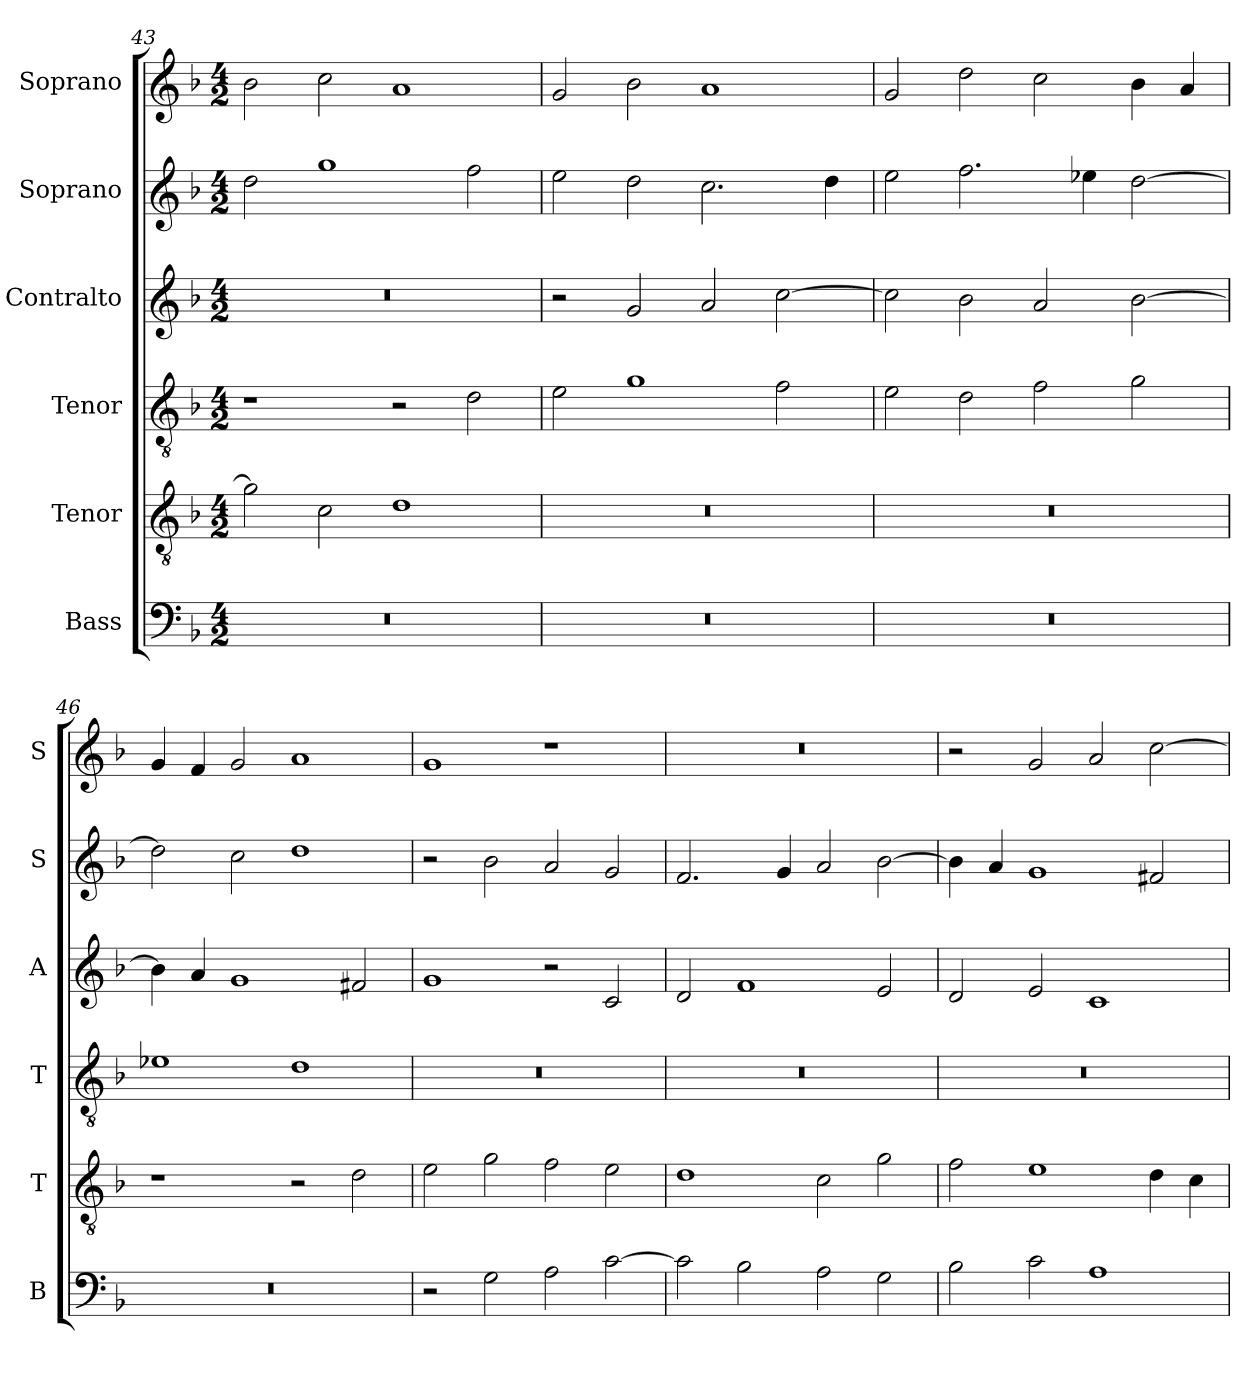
**kern	**kern	**kern	**kern	**kern	**kern
*part6	*part5	*part4	*part3	*part2	*part1
*staff6	*staff5	*staff4	*staff3	*staff2	*staff1
*I"Bass	*I"Tenor	*I"Tenor	*I"Contralto	*I"Soprano	*I"Soprano
*I'B	*I'T	*I'T	*I'A	*I'S	*I'S
*clefF4	*clefGv2	*clefGv2	*clefG2	*clefG2	*clefG2
*k[b-]	*k[b-]	*k[b-]	*k[b-]	*k[b-]	*k[b-]
*G:dor	*G:dor	*G:dor	*G:dor	*G:dor	*G:dor
*M4/2	*M4/2	*M4/2	*M4/2	*M4/2	*M4/2
=43	=43	=43	=43	=43	=43
0r	2g]	1r	0r	2dd	2b-
.	2c	.	.	1gg	2cc
.	1d	2r	.	.	1a
.	.	2d	.	2ff	.
=44	=44	=44	=44	=44	=44
0r	0r	2e	2r	2ee	2g
.	.	1g	2g	2dd	2b-
.	.	.	2a	2.cc	1a
.	.	2f	[2cc	.	.
.	.	.	.	4dd	.
=45	=45	=45	=45	=45	=45
0r	0r	2e	2cc]	2ee	2g
.	.	2d	2b-	2.ff	2dd
.	.	2f	2a	.	2cc
.	.	.	.	4ee-X	.
.	.	2g	[2b-	[2dd	4b-
.	.	.	.	.	4a
=46	=46	=46	=46	=46	=46
0r	1r	1e-X	4b-]	2dd]	4g
.	.	.	4a	.	4f
.	.	.	1g	2cc	2g
.	2r	1d	.	1dd	1a
.	2d	.	2f#X	.	.
=47	=47	=47	=47	=47	=47
2r	2e	0r	1g	2r	1g
2G	2g	.	.	2b-	.
2A	2f	.	2r	2a	1r
[2c	2e	.	2c	2g	.
=48	=48	=48	=48	=48	=48
2c]	1d	0r	2d	2.f	0r
2B-	.	.	1f	.	.
.	.	.	.	4g	.
2A	2c	.	.	2a	.
2G	2g	.	2e	[2b-	.
=49	=49	=49	=49	=49	=49
2B-	2f	0r	2d	4b-]	2r
.	.	.	.	4a	.
2c	1e	.	2e	1g	2g
1A	.	.	1c	.	2a
.	4d	.	.	2f#X	[2cc
.	4c	.	.	.	.
=	=	=	=	=	=
*-	*-	*-	*-	*-	*-
